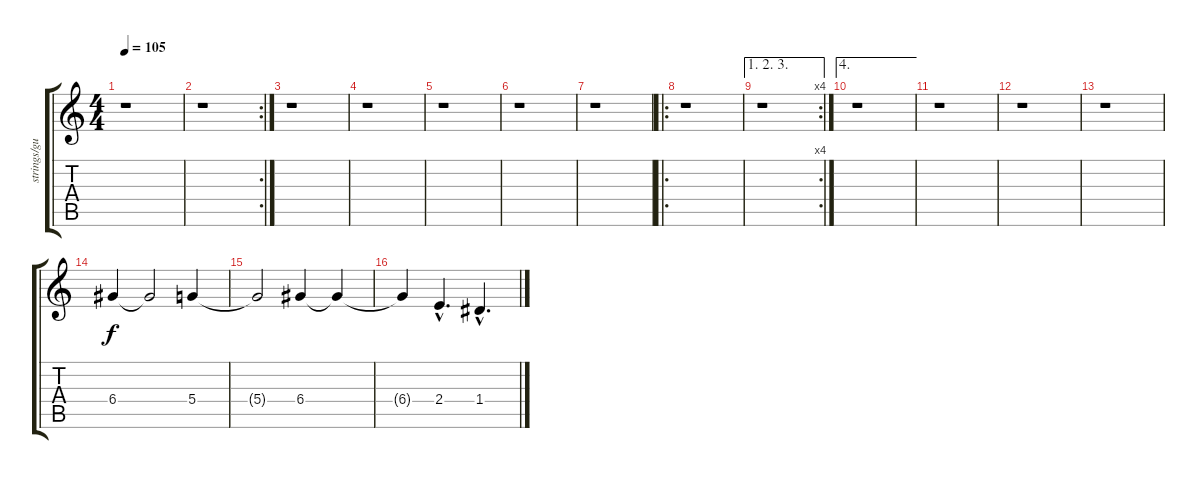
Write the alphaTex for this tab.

\track ("strings/guitar" "strings/gu") {instrument overdrivenguitar}
\staff {score tabs}
\tuning (E4 B3 G3 D3 A2 E2) {hide}
\ts (4 4)
\tempo 105
\clef g2
\ks c
r.1{dy f} |
\rc 2
r.1 |
r.1 |
r.1 |
r.1 |
r.1 |
r.1 |
\ro
r.1 |
\ae (1 2 3)
\rc 4
r.1 |
\ae 4
r.1 |
r.1 |
r.1 |
r.1 |
6.4.4 6.4{t}.2 5.4.4 |
5.4{t}.2 6.4.4 6.4{t}.4 |
6.4{t}.4 2.4{hac}.4{d} 1.4{hac}.4{d}
